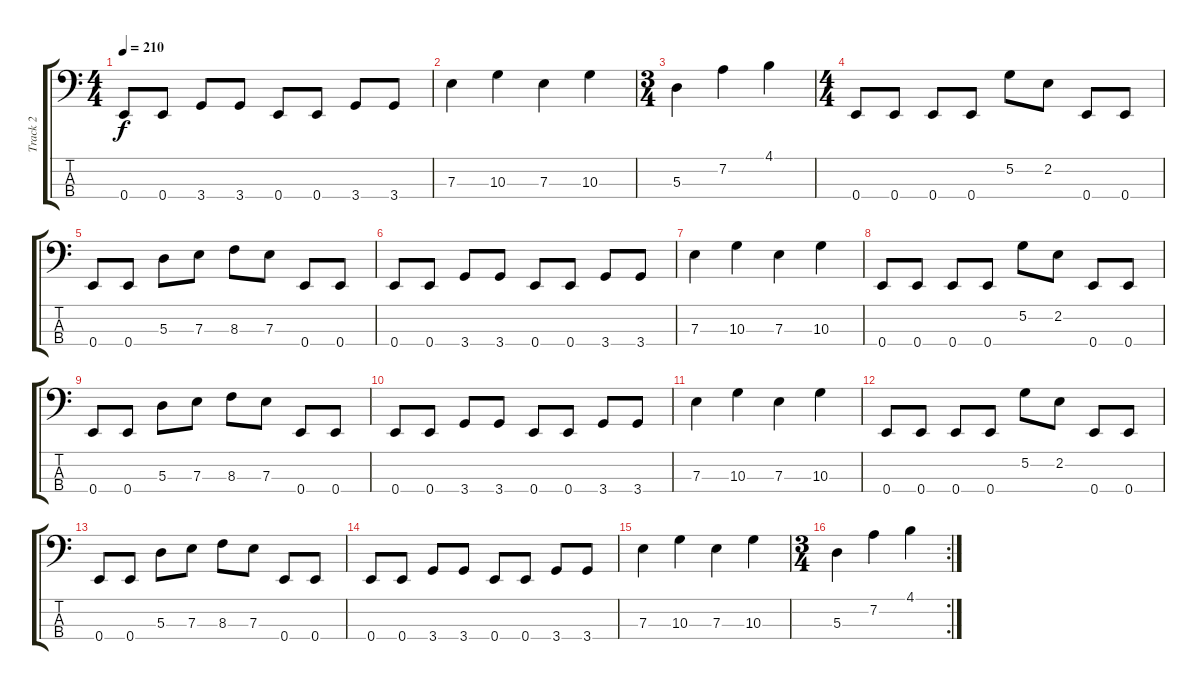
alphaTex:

\track ("Track 2" "Track 2") {instrument electricbassfinger}
\staff {score tabs}
\tuning (G2 D2 A1 E1) {hide}
\ts (4 4)
\tempo 210
\clef f4
\ks c
0.4.8{dy f} 0.4.8 3.4.8 3.4.8 0.4.8 0.4.8 3.4.8 3.4.8 |
7.3.4 10.3.4 7.3.4 10.3.4 |
\ts (3 4)
5.3.4 7.2.4 4.1.4 |
\ts (4 4)
0.4.8 0.4.8 0.4.8 0.4.8 5.2.8 2.2.8 0.4.8 0.4.8 |
0.4.8 0.4.8 5.3.8 7.3.8 8.3.8 7.3.8 0.4.8 0.4.8 |
0.4.8 0.4.8 3.4.8 3.4.8 0.4.8 0.4.8 3.4.8 3.4.8 |
7.3.4 10.3.4 7.3.4 10.3.4 |
0.4.8 0.4.8 0.4.8 0.4.8 5.2.8 2.2.8 0.4.8 0.4.8 |
0.4.8 0.4.8 5.3.8 7.3.8 8.3.8 7.3.8 0.4.8 0.4.8 |
0.4.8 0.4.8 3.4.8 3.4.8 0.4.8 0.4.8 3.4.8 3.4.8 |
7.3.4 10.3.4 7.3.4 10.3.4 |
0.4.8 0.4.8 0.4.8 0.4.8 5.2.8 2.2.8 0.4.8 0.4.8 |
0.4.8 0.4.8 5.3.8 7.3.8 8.3.8 7.3.8 0.4.8 0.4.8 |
0.4.8 0.4.8 3.4.8 3.4.8 0.4.8 0.4.8 3.4.8 3.4.8 |
7.3.4 10.3.4 7.3.4 10.3.4 |
\rc 2
\ts (3 4)
5.3.4 7.2.4 4.1.4
